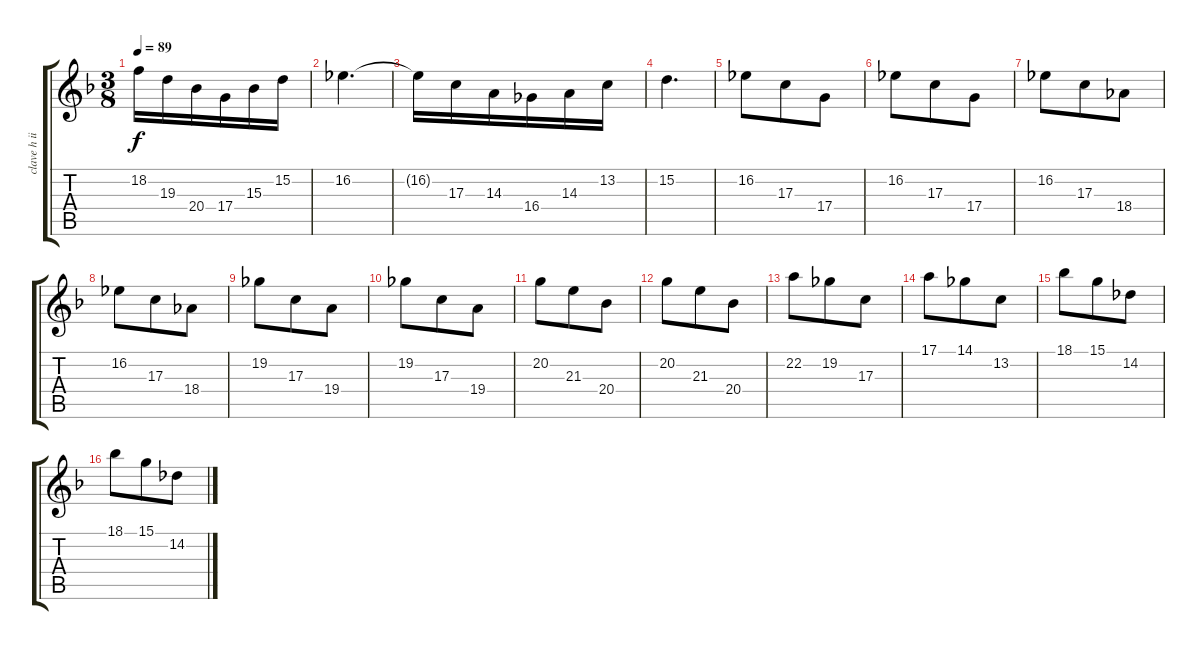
\track ("clave h iii" "clave h ii") {instrument harpsichord}
\staff {score tabs}
\tuning (E4 B3 G3 D3 A2 E2) {hide}
\ts (3 8)
\tempo 89
\clef g2
\ks dminor
18.2{t}.16{dy f} 19.3.16 20.4.16 17.4.16 15.3.16 15.2.16 |
16.2.4{d} |
16.2{t}.16 17.3.16 14.3.16 16.4.16 14.3.16 13.2.16 |
15.2.4{d} |
16.2.8 17.3.8 17.4.8 |
16.2.8 17.3.8 17.4.8 |
16.2.8 17.3.8 18.4.8 |
16.2.8 17.3.8 18.4.8 |
19.2.8 17.3.8 19.4.8 |
19.2.8 17.3.8 19.4.8 |
20.2.8 21.3.8 20.4.8 |
20.2.8 21.3.8 20.4.8 |
22.2.8 19.2.8 17.3.8 |
17.1.8 14.1.8 13.2.8 |
18.1.8 15.1.8 14.2.8 |
18.1.8 15.1.8 14.2.8
